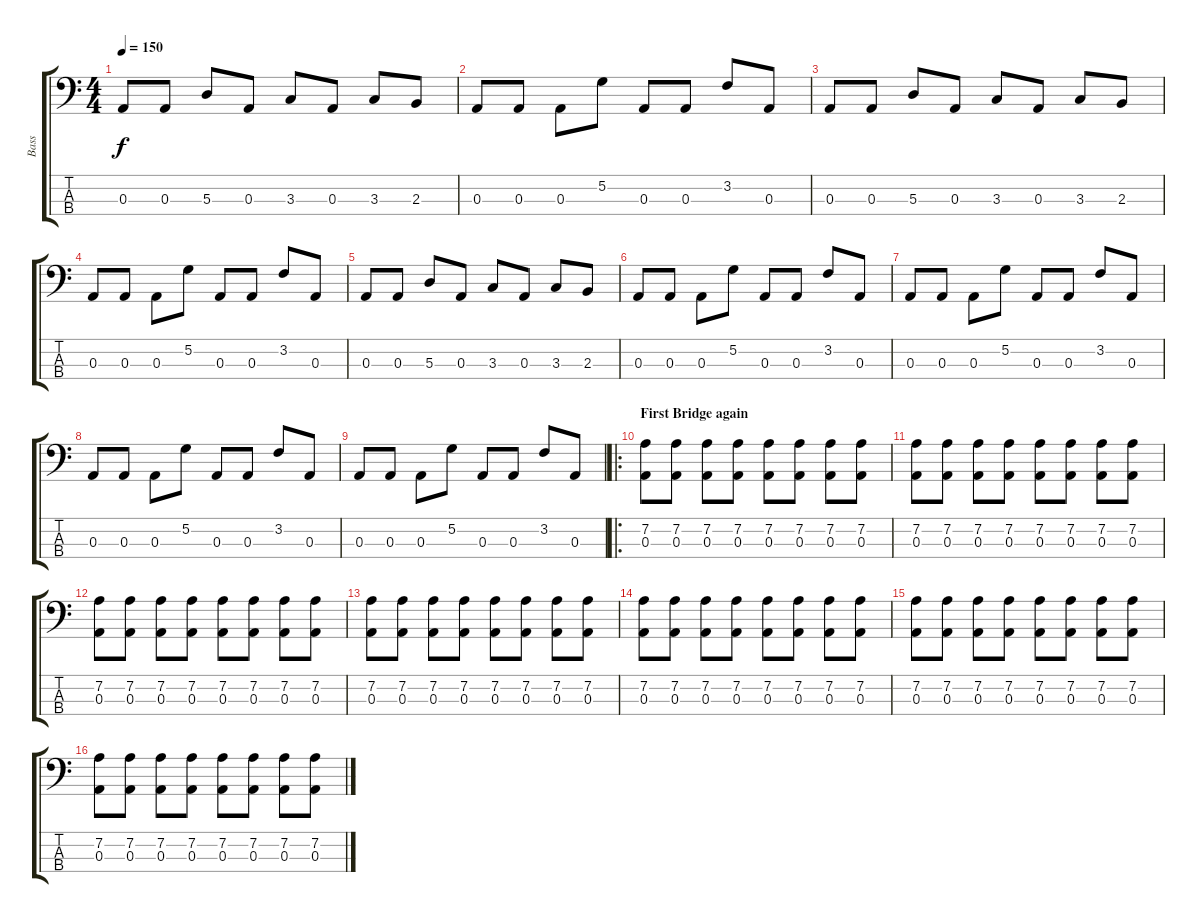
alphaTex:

\track ("Bass" "Bass") {instrument electricbassfinger}
\staff {score tabs}
\tuning (G2 D2 A1 E1) {hide}
\ts (4 4)
\tempo 150
\clef f4
\ks c
0.3.8{dy f} 0.3.8 5.3.8 0.3.8 3.3.8 0.3.8 3.3.8 2.3.8 |
0.3.8 0.3.8 0.3.8 5.2.8 0.3.8 0.3.8 3.2.8 0.3.8 |
0.3.8 0.3.8 5.3.8 0.3.8 3.3.8 0.3.8 3.3.8 2.3.8 |
0.3.8 0.3.8 0.3.8 5.2.8 0.3.8 0.3.8 3.2.8 0.3.8 |
0.3.8 0.3.8 5.3.8 0.3.8 3.3.8 0.3.8 3.3.8 2.3.8 |
0.3.8 0.3.8 0.3.8 5.2.8 0.3.8 0.3.8 3.2.8 0.3.8 |
0.3.8 0.3.8 0.3.8 5.2.8 0.3.8 0.3.8 3.2.8 0.3.8 |
0.3.8 0.3.8 0.3.8 5.2.8 0.3.8 0.3.8 3.2.8 0.3.8 |
0.3.8 0.3.8 0.3.8 5.2.8 0.3.8 0.3.8 3.2.8 0.3.8 |
\ro
\section ("" "First Bridge again")
(7.2 0.3).8 (7.2 0.3).8 (7.2 0.3).8 (7.2 0.3).8 (7.2 0.3).8 (7.2 0.3).8 (7.2 0.3).8 (7.2 0.3).8 |
(7.2 0.3).8 (7.2 0.3).8 (7.2 0.3).8 (7.2 0.3).8 (7.2 0.3).8 (7.2 0.3).8 (7.2 0.3).8 (7.2 0.3).8 |
(7.2 0.3).8 (7.2 0.3).8 (7.2 0.3).8 (7.2 0.3).8 (7.2 0.3).8 (7.2 0.3).8 (7.2 0.3).8 (7.2 0.3).8 |
(7.2 0.3).8 (7.2 0.3).8 (7.2 0.3).8 (7.2 0.3).8 (7.2 0.3).8 (7.2 0.3).8 (7.2 0.3).8 (7.2 0.3).8 |
(7.2 0.3).8 (7.2 0.3).8 (7.2 0.3).8 (7.2 0.3).8 (7.2 0.3).8 (7.2 0.3).8 (7.2 0.3).8 (7.2 0.3).8 |
(7.2 0.3).8 (7.2 0.3).8 (7.2 0.3).8 (7.2 0.3).8 (7.2 0.3).8 (7.2 0.3).8 (7.2 0.3).8 (7.2 0.3).8 |
(7.2 0.3).8 (7.2 0.3).8 (7.2 0.3).8 (7.2 0.3).8 (7.2 0.3).8 (7.2 0.3).8 (7.2 0.3).8 (7.2 0.3).8
